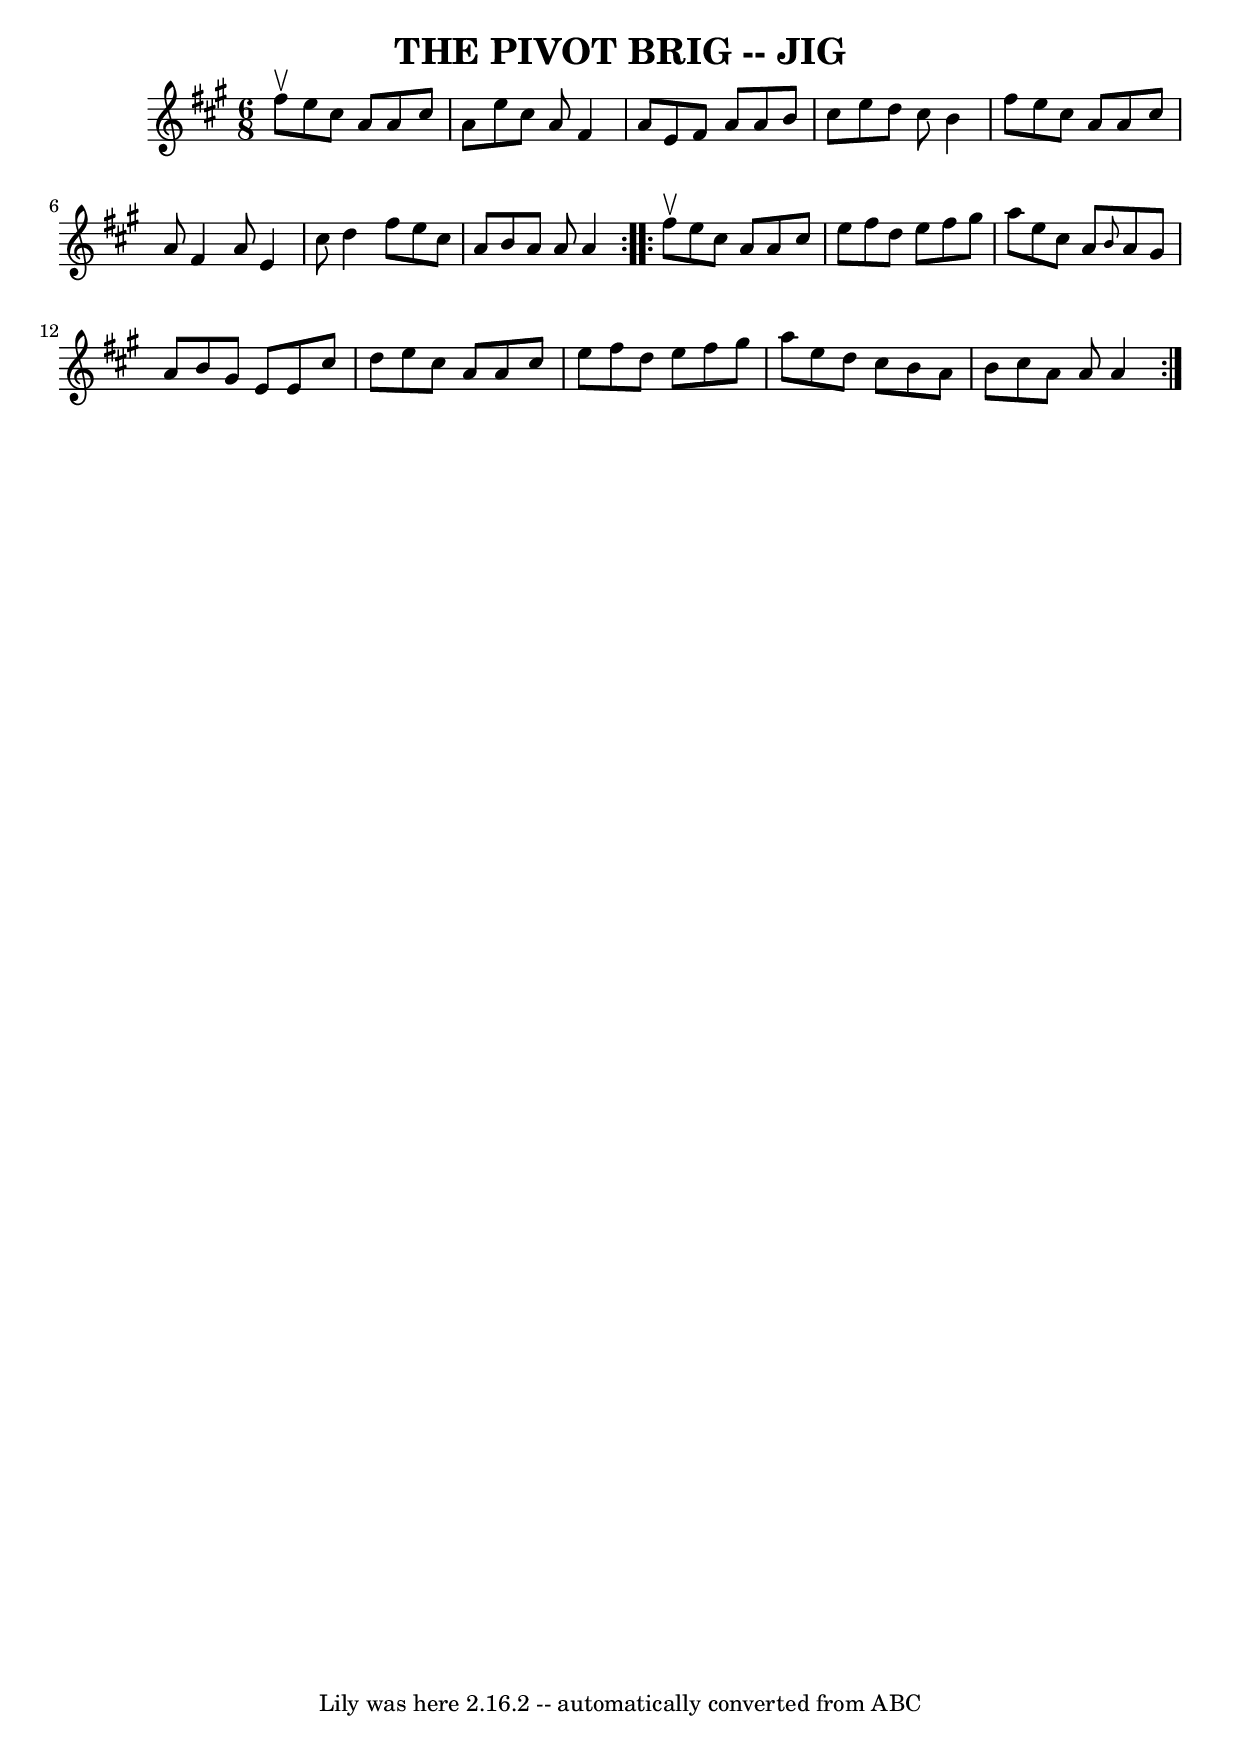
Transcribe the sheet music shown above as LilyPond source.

\version "2.7.40"
\include "Mammoth.ily"
\header {
	%% book = "Ryan's Mammoth Collection of Fiddle Tunes"
	crossRefNumber = "1"
	footnotes = ""
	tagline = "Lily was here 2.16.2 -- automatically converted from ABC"
	title = "THE PIVOT BRIG -- JIG"
}
voicedefault =  {
\set Score.defaultBarType = "empty"

\repeat volta 2 {
\time 6/8 \key a \major fis''8^\upbow       |
 e''8 cis''8 a'8 
 a'8 cis''8 a'8    |
 e''8 cis''8 a'8 fis'4 a'8    
|
 e'8 fis'8 a'8 a'8 b'8 cis''8    |
 e''8    
d''8 cis''8 b'4 fis''8    |
     |
 e''8 cis''8    
a'8 a'8 cis''8 a'8    |
 fis'4 a'8 e'4 cis''8    
|
 d''4 fis''8 e''8 cis''8 a'8    |
 b'8 a'8    
a'8 a'4    }     \repeat volta 2 { fis''8^\upbow       |
 e''8    
cis''8 a'8 a'8 cis''8 e''8    |
 fis''8 d''8 e''8    
fis''8 gis''8 a''8    |
 e''8 cis''8 a'8  \grace { b'8  
} a'8 gis'8 a'8    |
 b'8 gis'8 e'8 e'8 cis''8    
d''8    |
     |
 e''8 cis''8 a'8 a'8 cis''8 e''8  
  |
 fis''8 d''8 e''8 fis''8 gis''8 a''8    |
   
e''8 d''8 cis''8 b'8 a'8 b'8    |
 cis''8 a'8 a'8  
 a'4    }   
}

\score{
    <<

	\context Staff="default"
	{
	    \voicedefault 
	}

    >>
	\layout {
	}
	\midi {}
}
